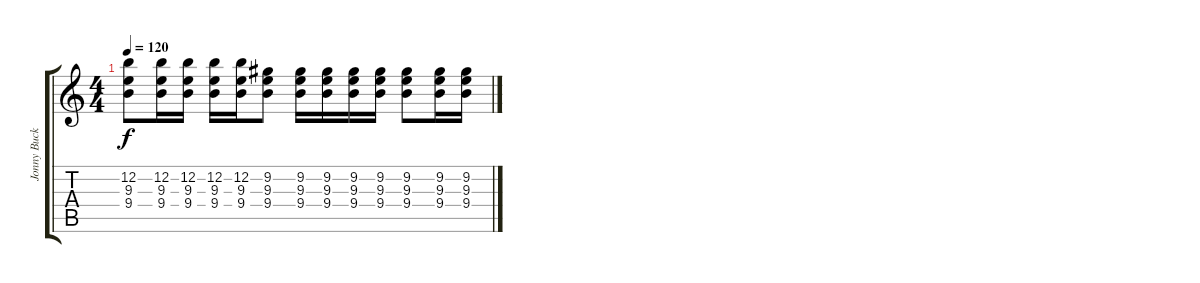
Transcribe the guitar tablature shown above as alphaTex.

\track ("Jonny Buckland" "Jonny Buck") {instrument distortionguitar}
\staff {score tabs}
\tuning (E4 B3 G3 D3 A2 E2) {hide}
\ts (4 4)
\tempo 120
\clef g2
\ks c
(12.2 9.3 9.4).8{dy f} (12.2 9.3 9.4).16 (12.2 9.3 9.4).16 (12.2 9.3 9.4).16 (12.2 9.3 9.4).16 (9.2 9.3 9.4).8 (9.2 9.3 9.4).16 (9.2 9.3 9.4).16 (9.2 9.3 9.4).16 (9.2 9.3 9.4).16 (9.2 9.3 9.4).8 (9.2 9.3 9.4).16 (9.2 9.3 9.4).16
